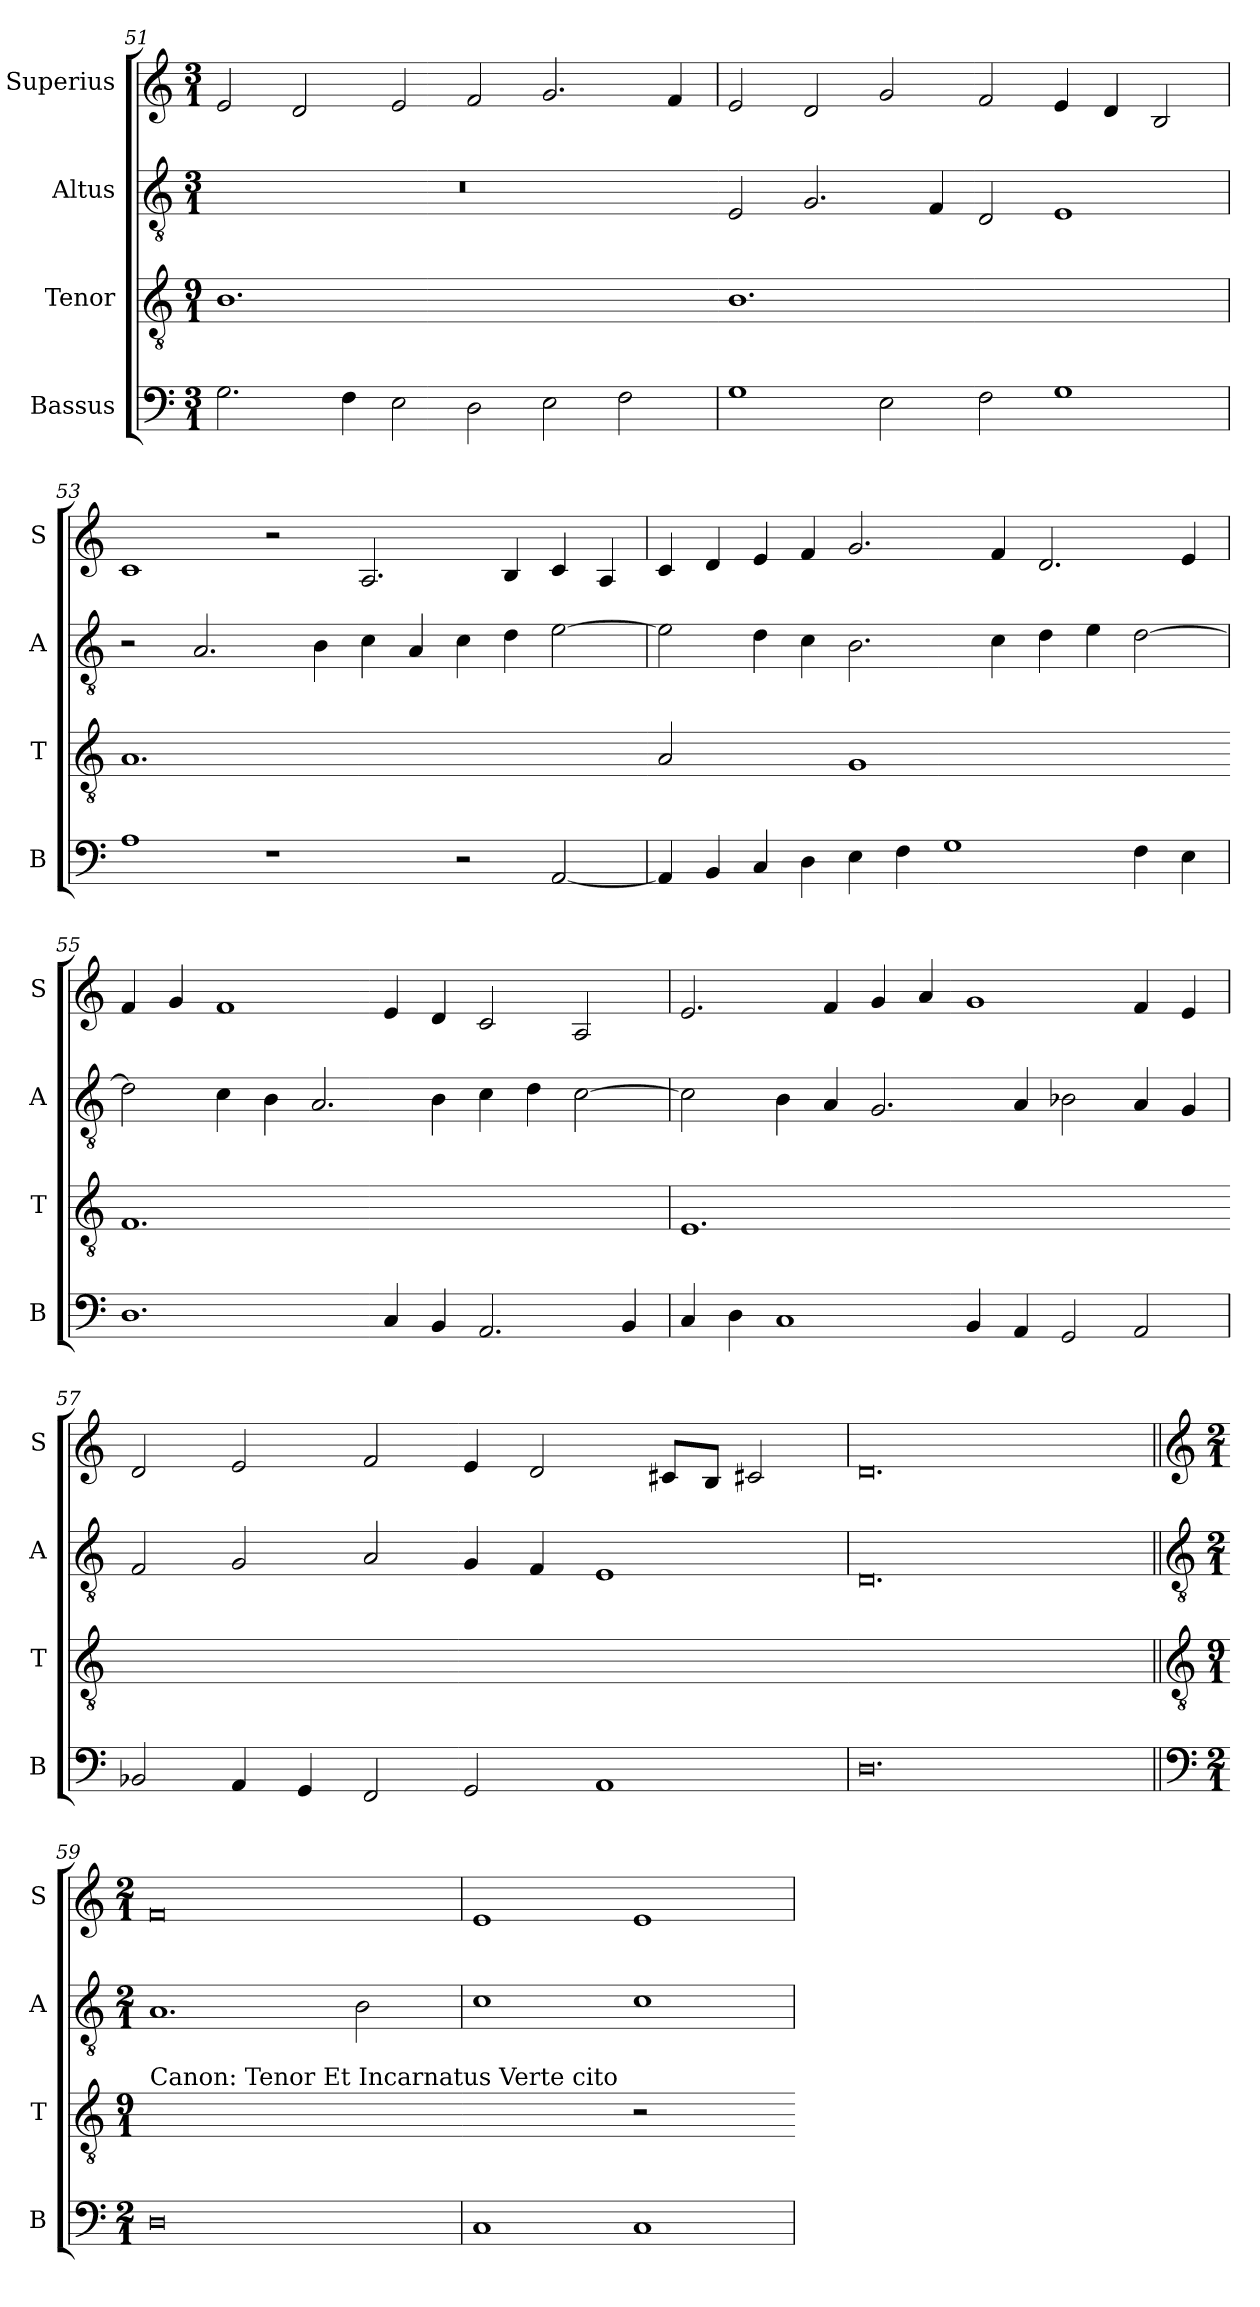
**kern	**kern	**kern	**kern
*part4	*part3	*part2	*part1
*staff4	*staff3	*staff2	*staff1
*I"Bassus	*I"Tenor	*I"Altus	*I"Superius
*I'B	*I'T	*I'A	*I'S
*clefF4	*clefGv2	*clefGv2	*clefG2
*k[]	*k[]	*k[]	*k[]
*M3/1	*M9/1	*M3/1	*M3/1
=51	=51	=51	=51
!	!LO:N:vis=1.	!	!
2.G\	0.B	0.r	2e/
.	.	.	2d/
4F\	.	.	.
2E\	.	.	2e/
2D\	.	.	2f/
2E\	.	.	2.g/
2F\	.	.	.
.	.	.	4f/
=52	=52-	=52	=52
!	!LO:N:vis=1.	!	!
1G	0.B	2E/	2e/
.	.	2.G/	2d/
2E\	.	.	2g/
.	.	4F/	.
2F\	.	2D/	2f/
1G	.	1E	4e/
.	.	.	4d/
.	.	.	2B/
=53	=53	=53	=53
!	!LO:N:vis=1.	!	!
1A	0.A	2r	1c
.	.	2.A/	.
1r	.	.	2r
.	.	4B\	.
.	.	4c\	2.A/
.	.	4A/	.
2r	.	4c\	.
.	.	4d\	4B/
[2AA/	.	[2e\	4c/
.	.	.	4A/
=54	=54-	=54	=54
!	!LO:N:vis=2	!	!
4AA/]	1A	2e\]	4c/
4BB/	.	.	4d/
4C/	.	4d\	4e/
4D\	.	4c\	4f/
!	!LO:N:vis=1	!	!
4E\	0G	2.B\	2.g/
4F\	.	.	.
1G	.	.	.
.	.	4c\	4f/
.	.	4d\	2.d/
.	.	4e\	.
4F\	.	[2d\	.
4E\	.	.	4e/
=55	=55-	=55	=55
!	!LO:N:vis=1.	!	!
1.D	0.F	2d\]	4f/
.	.	.	4g/
.	.	4c\	1f
.	.	4B\	.
.	.	2.A/	.
4C/	.	.	4e/
4BB/	.	4B\	4d/
2.AA/	.	4c\	2c/
.	.	4d\	.
.	.	[2c\	2A/
4BB/	.	.	.
=56	=56	=56	=56
!	!LO:N:vis=1.	!	!
4C/	0.E	2c\]	2.e/
4D\	.	.	.
1C	.	4B\	.
.	.	4A/	4f/
.	.	2.G/	4g/
.	.	.	4a/
4BB/	.	.	1g
4AA/	.	4A/	.
2GG/	.	2B-X\	.
2AA/	.	4A/	4f/
.	.	4G/	4e/
=57	=57-	=57	=57
!	!LO:N:vis=1.	!	!
2BB-X/	0.r	2F/	2d/
4AA/	.	2G/	2e/
4GG/	.	.	.
2FF/	.	2A/	2f/
2GG/	.	4G/	4e/
.	.	4F/	2d/
1AA	.	1E	.
.	.	.	8c#X/L
.	.	.	8B/J
.	.	.	2c#X/
=58	=58-	=58	=58
!	!LO:N:vis=1.	!	!
0.D	0.r	0.D	0.d
!!LO:LB:g=z
=59||	=59||	=59||	=59||
*clefF4	*clefGv2	*clefGv2	*clefG2
*k[]	*k[]	*k[]	*k[]
*M2/1	*M9/1	*M2/1	*M2/1
!	!LO:TX:a:t=Canon&colon; Tenor Et Incarnatus Verte cito	!	!
!	!LO:N:vis=1	!	!
0D	0r	1.A	0f
.	.	2B\	.
=60	=60-	=60	=60
!	!LO:N:vis=2	!	!
1C	1ryy	1c	1e
!	!LO:N:vis=2	!	!
1C	1r	1c	1e
=	=-	=	=
*-	*-	*-	*-
